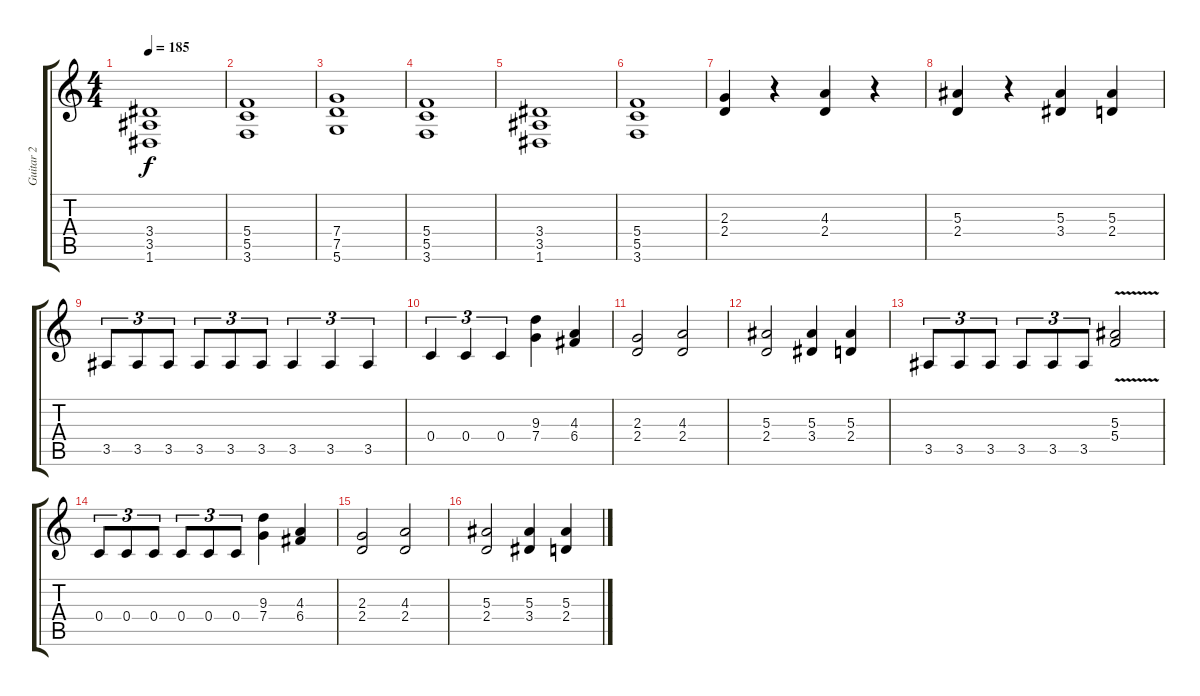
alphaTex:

\track ("Guitar 2" "Guitar 2") {instrument acousticguitarnylon}
\staff {score tabs}
\tuning (D4 A3 F3 C3 G2 D2) {hide}
\ts (4 4)
\tempo 185
\clef g2
\ks c
(3.4 3.5 1.6).1{dy f} |
(5.4 5.5 3.6).1 |
(7.4 7.5 5.6).1 |
(5.4 5.5 3.6).1 |
(3.4 3.5 1.6).1 |
(5.4 5.5 3.6).1 |
(2.3 2.4).4 r.4 (4.3 2.4).4 r.4 |
(5.3 2.4).4 r.4 (5.3 3.4).4 (5.3 2.4).4 |
3.5.8{tu (3 2)} 3.5.8{tu (3 2)} 3.5.8{tu (3 2)} 3.5.8{tu (3 2)} 3.5.8{tu (3 2)} 3.5.8{tu (3 2)} 3.5.4{tu (3 2)} 3.5.4{tu (3 2)} 3.5.4{tu (3 2)} |
0.4.4{tu (3 2)} 0.4.4{tu (3 2)} 0.4.4{tu (3 2)} (9.3 7.4).4 (4.3 6.4).4 |
(2.3 2.4).2 (4.3 2.4).2 |
(5.3 2.4).2 (5.3 3.4).4 (5.3 2.4).4 |
3.5.8{tu (3 2)} 3.5.8{tu (3 2)} 3.5.8{tu (3 2)} 3.5.8{tu (3 2)} 3.5.8{tu (3 2)} 3.5.8{tu (3 2)} (5.3{v} 5.4{v}).2 |
0.4.8{tu (3 2)} 0.4.8{tu (3 2)} 0.4.8{tu (3 2)} 0.4.8{tu (3 2)} 0.4.8{tu (3 2)} 0.4.8{tu (3 2)} (9.3 7.4).4 (4.3 6.4).4 |
(2.3 2.4).2 (4.3 2.4).2 |
(5.3 2.4).2 (5.3 3.4).4 (5.3 2.4).4
